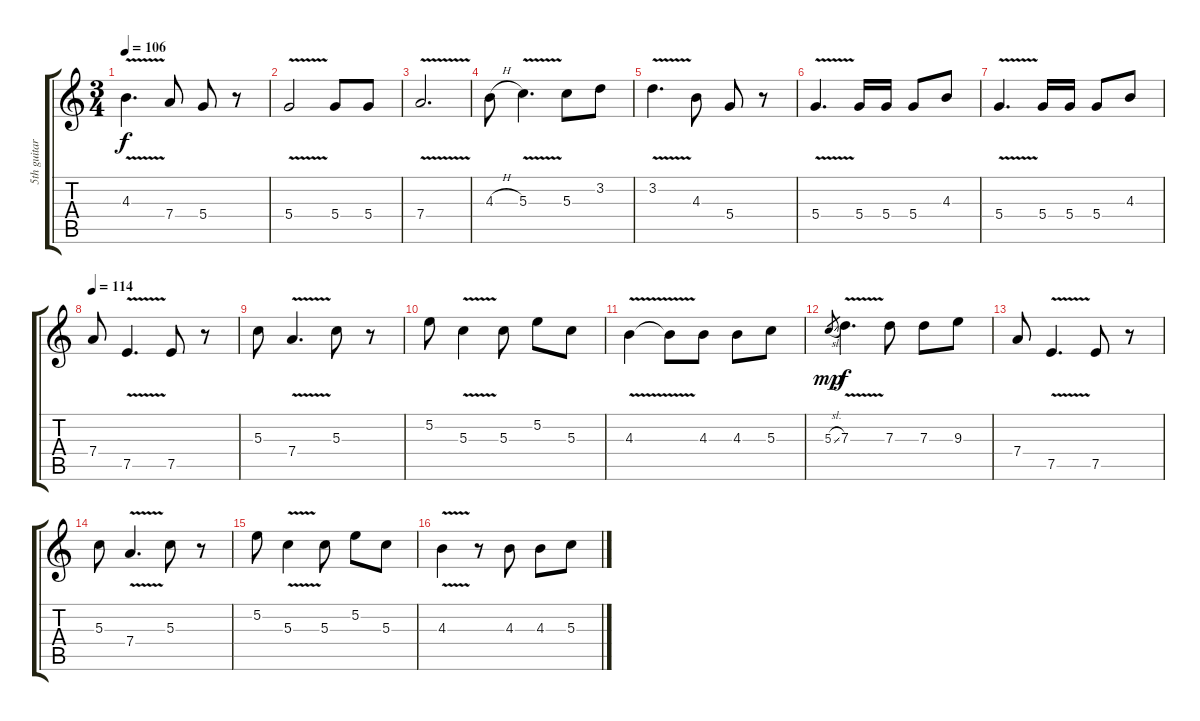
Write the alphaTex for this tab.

\track ("5th guitar" "5th guitar") {instrument distortionguitar}
\staff {score tabs}
\tuning (E4 B3 G3 D3 A2 E2) {hide}
\ts (3 4)
\tempo 106
\clef g2
\ks c
4.3{v}.4{d dy f} 7.4.8 5.4.8 r.8 |
5.4{v}.2 5.4.8 5.4.8 |
7.4{v}.2{d} |
4.3{h}.8 5.3{v}.4{d} 5.3.8 3.2.8 |
3.2{v}.4{d} 4.3.8 5.4.8 r.8 |
5.4{v}.4{d} 5.4.16 5.4.16 5.4.8 4.3.8 |
5.4{v}.4{d} 5.4.16 5.4.16 5.4.8 4.3.8 |
\tempo 114
7.4.8 7.5{v}.4{d} 7.5.8 r.8 |
5.3.8 7.4{v}.4{d} 5.3.8 r.8 |
5.2.8 5.3{v}.4 5.3.8 5.2.8 5.3.8 |
4.3{v}.4 4.3{t}.8 4.3.8 4.3.8 5.3.8 |
5.3{sl}.8{gr dy mp} 7.3{v}.4{d dy f} 7.3.8 7.3.8 9.3.8 |
7.4.8 7.5{v}.4{d} 7.5.8 r.8 |
5.3.8 7.4{v}.4{d} 5.3.8 r.8 |
5.2.8 5.3{v}.4 5.3.8 5.2.8 5.3.8 |
4.3{v}.4 r.8 4.3.8 4.3.8 5.3.8
